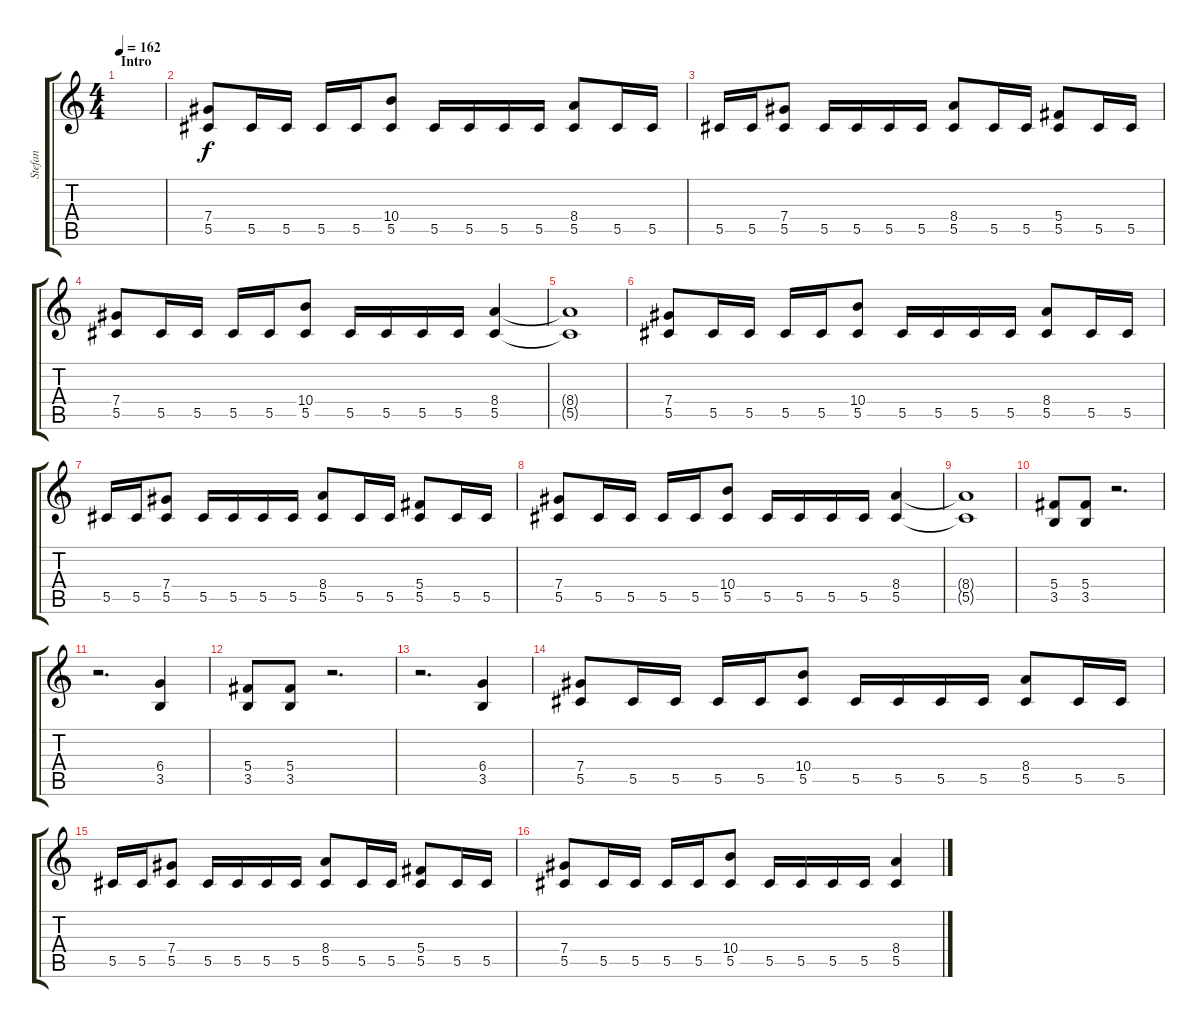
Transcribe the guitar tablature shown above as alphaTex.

\track ("Stefan" "Stefan") {instrument distortionguitar}
\staff {score tabs}
\tuning (Eb4 Bb3 Gb3 Db3 Ab2 Eb2) {hide}
\ts (4 4)
\section ("" "Intro")
\tempo 162
\clef g2
\ks c
|
(7.4 5.5).8{volume 9} 5.5.16 5.5.16 5.5.16 5.5.16 (10.4 5.5).8 5.5.16 5.5.16 5.5.16 5.5.16 (8.4 5.5).8 5.5.16 5.5.16 |
5.5.16 5.5.16 (7.4 5.5).8 5.5.16 5.5.16 5.5.16 5.5.16 (8.4 5.5).8 5.5.16 5.5.16 (5.4 5.5).8 5.5.16 5.5.16 |
(7.4 5.5).8 5.5.16 5.5.16 5.5.16 5.5.16 (10.4 5.5).8 5.5.16 5.5.16 5.5.16 5.5.16 (8.4 5.5).4 |
(8.4{t} 5.5{t}).1 |
(7.4 5.5).8 5.5.16 5.5.16 5.5.16 5.5.16 (10.4 5.5).8 5.5.16 5.5.16 5.5.16 5.5.16 (8.4 5.5).8 5.5.16 5.5.16 |
5.5.16 5.5.16 (7.4 5.5).8 5.5.16 5.5.16 5.5.16 5.5.16 (8.4 5.5).8 5.5.16 5.5.16 (5.4 5.5).8 5.5.16 5.5.16 |
(7.4 5.5).8 5.5.16 5.5.16 5.5.16 5.5.16 (10.4 5.5).8 5.5.16 5.5.16 5.5.16 5.5.16 (8.4 5.5).4 |
(8.4{t} 5.5{t}).1 |
(5.4 3.5).8 (5.4 3.5).8 r.2{d} |
r.2{d} (6.4 3.5).4 |
(5.4 3.5).8 (5.4 3.5).8 r.2{d} |
r.2{d} (6.4 3.5).4 |
(7.4 5.5).8 5.5.16 5.5.16 5.5.16 5.5.16 (10.4 5.5).8 5.5.16 5.5.16 5.5.16 5.5.16 (8.4 5.5).8 5.5.16 5.5.16 |
5.5.16 5.5.16 (7.4 5.5).8 5.5.16 5.5.16 5.5.16 5.5.16 (8.4 5.5).8 5.5.16 5.5.16 (5.4 5.5).8 5.5.16 5.5.16 |
(7.4 5.5).8 5.5.16 5.5.16 5.5.16 5.5.16 (10.4 5.5).8 5.5.16 5.5.16 5.5.16 5.5.16 (8.4 5.5).4
